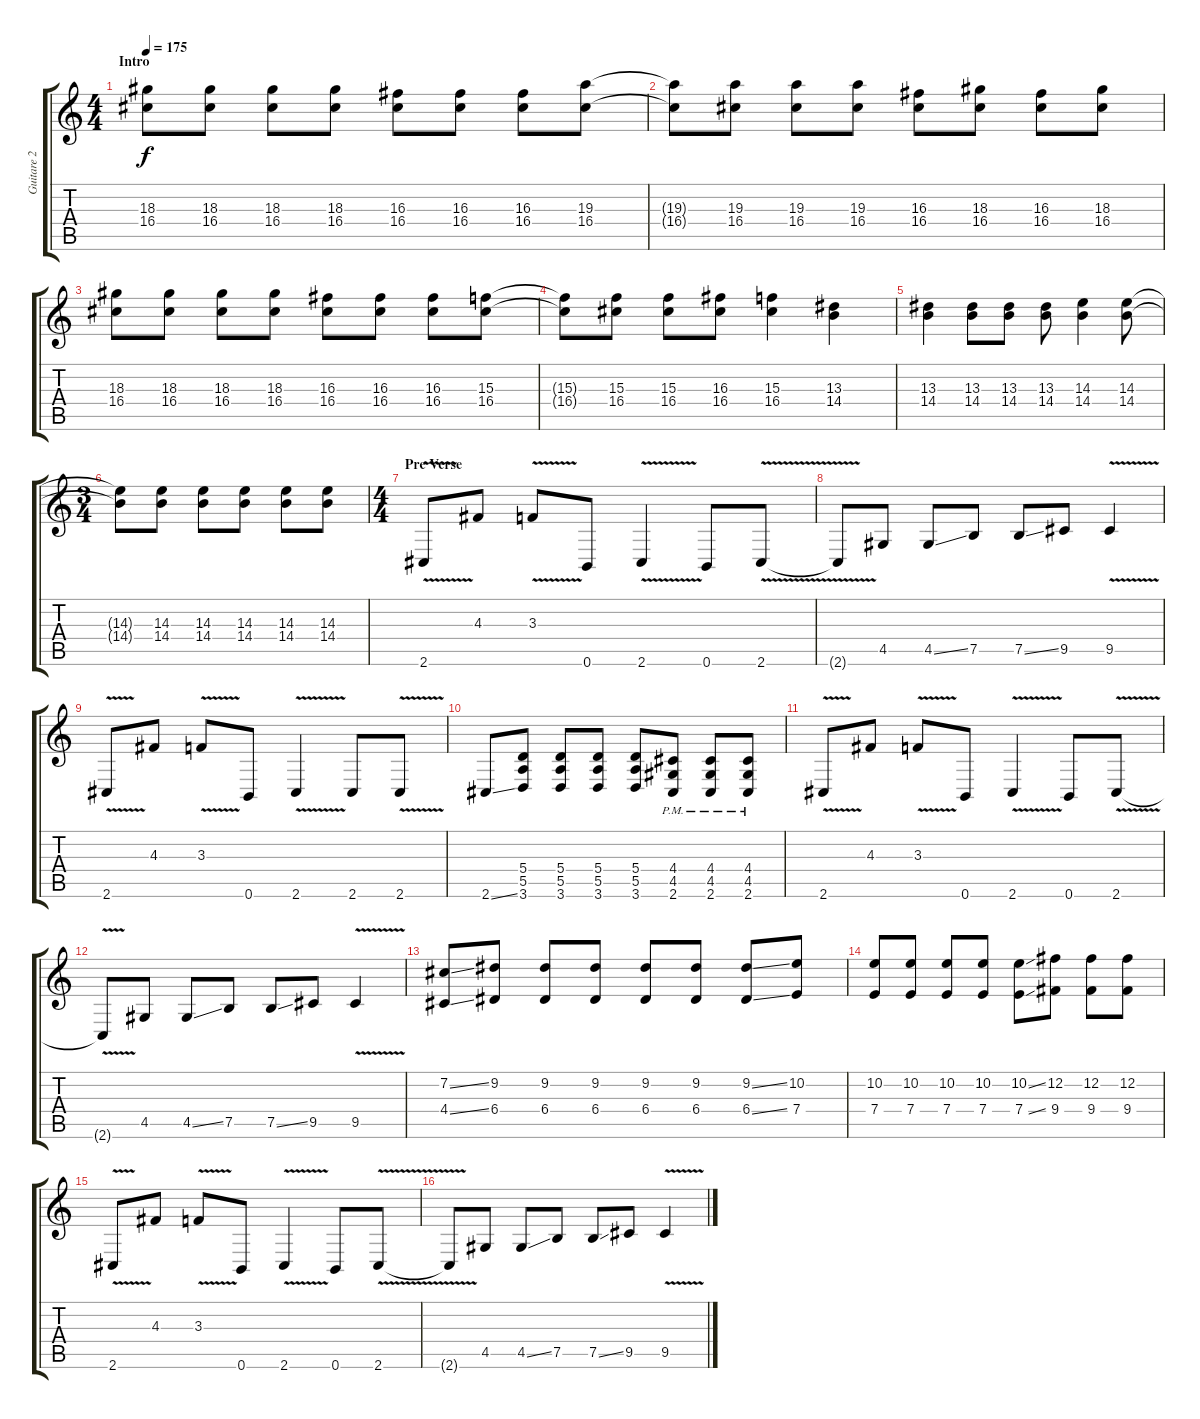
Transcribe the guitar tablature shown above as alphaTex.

\track ("Guitare 2" "Guitare 2") {instrument distortionguitar}
\staff {score tabs}
\tuning (B3 Gb3 D3 A2 E2 B1) {hide}
\ts (4 4)
\section ("" "Intro")
\tempo 175
\clef g2
\ks c
(18.3 16.4).8{dy f volume 5 instrument distortionguitar} (18.3 16.4).8 (18.3 16.4).8 (18.3 16.4).8 (16.3 16.4).8 (16.3 16.4).8 (16.3 16.4).8 (19.3 16.4).8 |
(19.3{t} 16.4{t}).8{volume 7} (19.3 16.4).8 (19.3 16.4).8 (19.3 16.4).8 (16.3 16.4).8 (18.3 16.4).8 (16.3 16.4).8 (18.3 16.4).8 |
(18.3 16.4).8{volume 9} (18.3 16.4).8 (18.3 16.4).8 (18.3 16.4).8 (16.3 16.4).8 (16.3 16.4).8 (16.3 16.4).8 (15.3 16.4).8 |
(15.3{t} 16.4{t}).8{volume 11} (15.3 16.4).8 (15.3 16.4).8 (16.3 16.4).8 (15.3 16.4).4 (13.3 14.4).4 |
(13.3 14.4).4{volume 13} (13.3 14.4).8 (13.3 14.4).8 (13.3 14.4).8 (14.3 14.4).4 (14.3 14.4).8 |
\ts (3 4)
(14.3{t} 14.4{t}).8 (14.3 14.4).8 (14.3 14.4).8 (14.3 14.4).8 (14.3 14.4).8 (14.3 14.4).8 |
\ts (4 4)
\section ("" "Pre Verse")
2.6{v}.8 4.3.8 3.3{v}.8 0.6.8 2.6{v}.4 0.6.8 2.6{v}.8 |
2.6{t}.8 4.5.8 4.5{ss}.8 7.5.8 7.5{ss}.8 9.5.8 9.5{v}.4 |
2.6{v}.8 4.3.8 3.3{v}.8 0.6.8 2.6{v}.4 2.6.8 2.6{v}.8 |
2.6{ss}.8 (5.4 5.5 3.6).8 (5.4 5.5 3.6).8 (5.4 5.5 3.6).8 (5.4 5.5 3.6).8 (4.4{pm} 4.5{pm} 2.6{pm}).8 (4.4{pm} 4.5{pm} 2.6{pm}).8 (4.4{pm} 4.5{pm} 2.6{pm}).8 |
2.6{v}.8 4.3.8 3.3{v}.8 0.6.8 2.6{v}.4 0.6.8 2.6{v}.8 |
2.6{t}.8 4.5.8 4.5{ss}.8 7.5.8 7.5{ss}.8 9.5.8 9.5{v}.4 |
(7.2{ss} 4.4{ss}).8 (9.2 6.4).8 (9.2 6.4).8 (9.2 6.4).8 (9.2 6.4).8 (9.2 6.4).8 (9.2{ss} 6.4{ss}).8 (10.2 7.4).8 |
(10.2 7.4).8 (10.2 7.4).8 (10.2 7.4).8 (10.2 7.4).8 (10.2{ss} 7.4{ss}).8 (12.2 9.4).8 (12.2 9.4).8 (12.2 9.4).8 |
2.6{v}.8 4.3.8 3.3{v}.8 0.6.8 2.6{v}.4 0.6.8 2.6{v}.8 |
2.6{t}.8 4.5.8 4.5{ss}.8 7.5.8 7.5{ss}.8 9.5.8 9.5{v}.4
